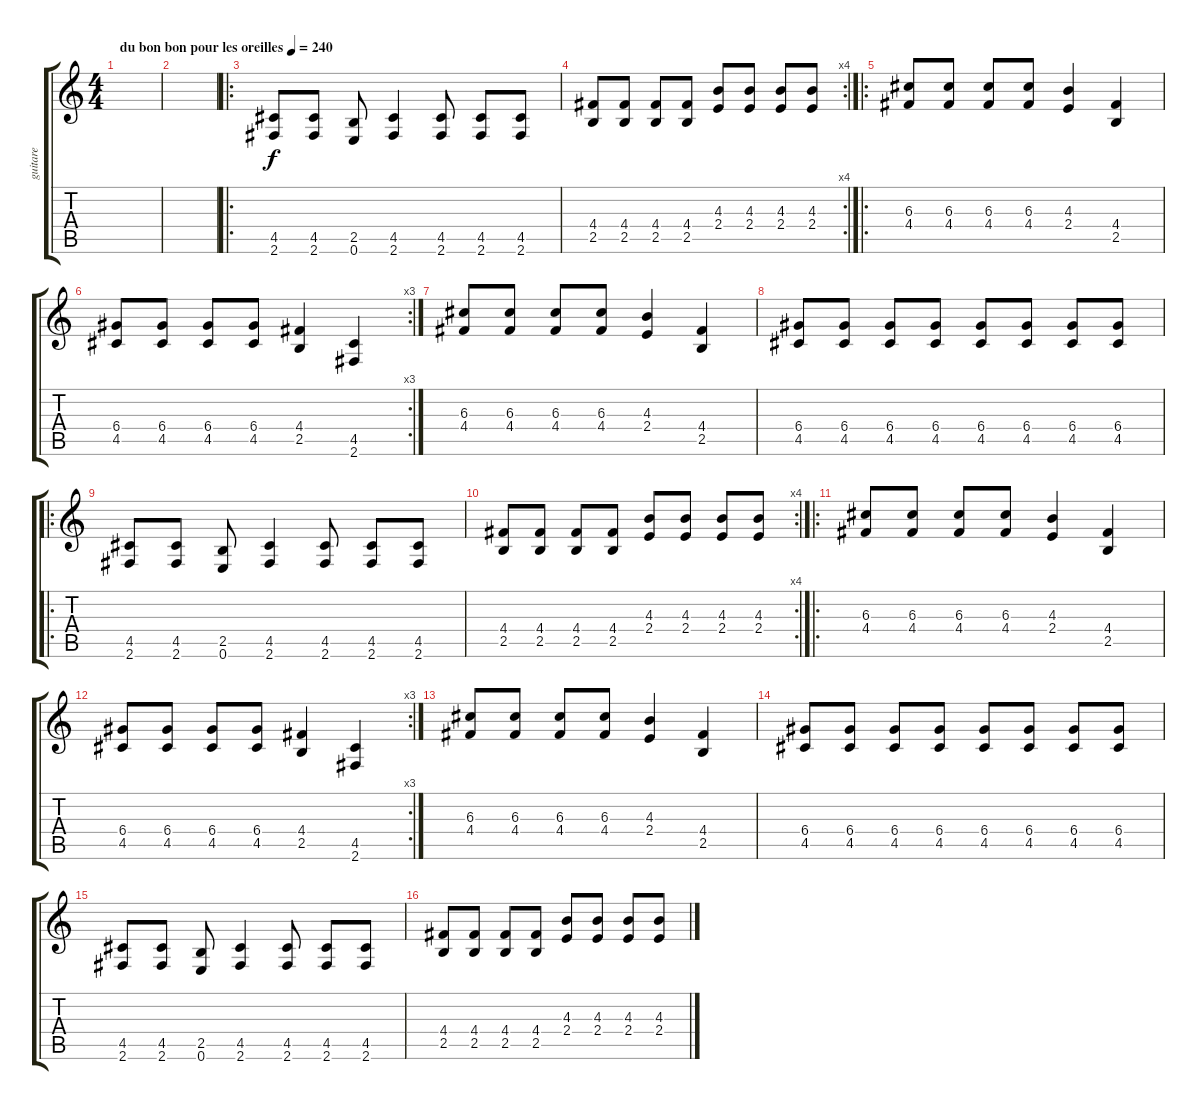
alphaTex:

\track ("guitare" "guitare") {instrument distortionguitar}
\staff {score tabs}
\tuning (E4 B3 G3 D3 A2 E2) {hide}
\ts (4 4)
\tempo (240 "du bon bon pour les oreilles")
\clef g2
\ks c
|
|
\ro
(4.5 2.6).8 (4.5 2.6).8 (2.5 0.6).8 (4.5 2.6).4 (4.5 2.6).8 (4.5 2.6).8 (4.5 2.6).8 |
\rc 4
(4.4 2.5).8 (4.4 2.5).8 (4.4 2.5).8 (4.4 2.5).8 (4.3 2.4).8 (4.3 2.4).8 (4.3 2.4).8 (4.3 2.4).8 |
\ro
(6.3 4.4).8 (6.3 4.4).8 (6.3 4.4).8 (6.3 4.4).8 (4.3 2.4).4 (4.4 2.5).4 |
\rc 3
(6.4 4.5).8 (6.4 4.5).8 (6.4 4.5).8 (6.4 4.5).8 (4.4 2.5).4 (4.5 2.6).4 |
(6.3 4.4).8 (6.3 4.4).8 (6.3 4.4).8 (6.3 4.4).8 (4.3 2.4).4 (4.4 2.5).4 |
(6.4 4.5).8 (6.4 4.5).8 (6.4 4.5).8 (6.4 4.5).8 (6.4 4.5).8 (6.4 4.5).8 (6.4 4.5).8 (6.4 4.5).8 |
\ro
(4.5 2.6).8 (4.5 2.6).8 (2.5 0.6).8 (4.5 2.6).4 (4.5 2.6).8 (4.5 2.6).8 (4.5 2.6).8 |
\rc 4
(4.4 2.5).8 (4.4 2.5).8 (4.4 2.5).8 (4.4 2.5).8 (4.3 2.4).8 (4.3 2.4).8 (4.3 2.4).8 (4.3 2.4).8 |
\ro
(6.3 4.4).8 (6.3 4.4).8 (6.3 4.4).8 (6.3 4.4).8 (4.3 2.4).4 (4.4 2.5).4 |
\rc 3
(6.4 4.5).8 (6.4 4.5).8 (6.4 4.5).8 (6.4 4.5).8 (4.4 2.5).4 (4.5 2.6).4 |
(6.3 4.4).8 (6.3 4.4).8 (6.3 4.4).8 (6.3 4.4).8 (4.3 2.4).4 (4.4 2.5).4 |
(6.4 4.5).8 (6.4 4.5).8 (6.4 4.5).8 (6.4 4.5).8 (6.4 4.5).8 (6.4 4.5).8 (6.4 4.5).8 (6.4 4.5).8 |
(4.5 2.6).8 (4.5 2.6).8 (2.5 0.6).8 (4.5 2.6).4 (4.5 2.6).8 (4.5 2.6).8 (4.5 2.6).8 |
(4.4 2.5).8 (4.4 2.5).8 (4.4 2.5).8 (4.4 2.5).8 (4.3 2.4).8 (4.3 2.4).8 (4.3 2.4).8 (4.3 2.4).8
